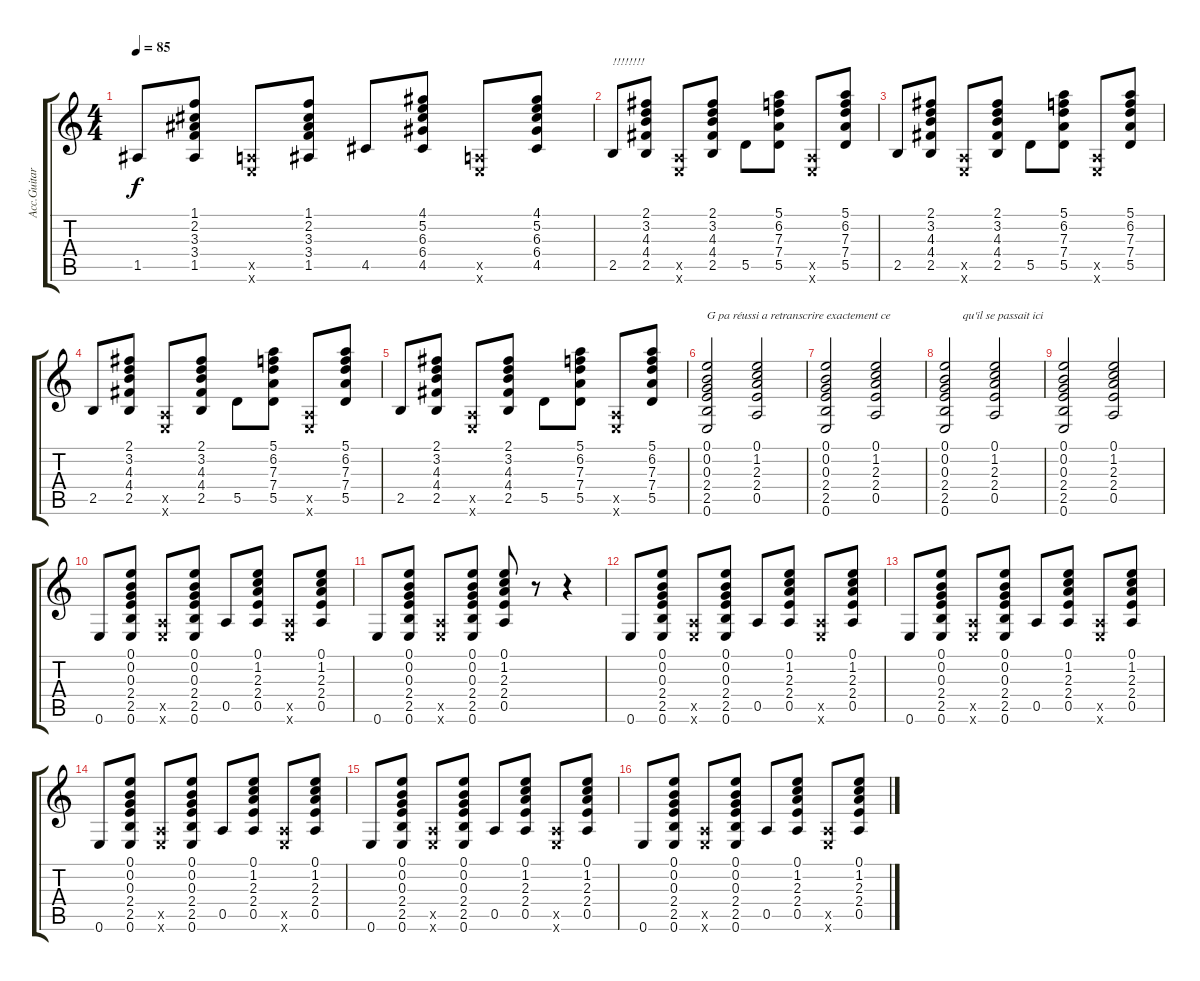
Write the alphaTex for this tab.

\track ("Acc.Guitare" "Acc.Guitar") {instrument acousticguitarsteel}
\staff {score tabs}
\tuning (E4 B3 G3 D3 A2 E2) {hide}
\ts (4 4)
\tempo 85
\clef g2
\ks c
1.5.8{dy f} (1.1 2.2 3.3 3.4 1.5).8 (0.5{x} 0.6{x}).8 (1.1 2.2 3.3 3.4 1.5).8 4.5.8 (4.1 5.2 6.3 6.4 4.5).8 (0.5{x} 0.6{x}).8 (4.1 5.2 6.3 6.4 4.5).8 |
2.5.8{txt "!!!!!!!!"} (2.1 3.2 4.3 4.4 2.5).8 (0.5{x} 0.6{x}).8 (2.1 3.2 4.3 4.4 2.5).8 5.5.8 (5.1 6.2 7.3 7.4 5.5).8 (0.5{x} 0.6{x}).8 (5.1 6.2 7.3 7.4 5.5).8 |
2.5.8 (2.1 3.2 4.3 4.4 2.5).8 (0.5{x} 0.6{x}).8 (2.1 3.2 4.3 4.4 2.5).8 5.5.8 (5.1 6.2 7.3 7.4 5.5).8 (0.5{x} 0.6{x}).8 (5.1 6.2 7.3 7.4 5.5).8 |
2.5.8 (2.1 3.2 4.3 4.4 2.5).8 (0.5{x} 0.6{x}).8 (2.1 3.2 4.3 4.4 2.5).8 5.5.8 (5.1 6.2 7.3 7.4 5.5).8 (0.5{x} 0.6{x}).8 (5.1 6.2 7.3 7.4 5.5).8 |
2.5.8 (2.1 3.2 4.3 4.4 2.5).8 (0.5{x} 0.6{x}).8 (2.1 3.2 4.3 4.4 2.5).8 5.5.8 (5.1 6.2 7.3 7.4 5.5).8 (0.5{x} 0.6{x}).8 (5.1 6.2 7.3 7.4 5.5).8 |
(0.1 0.2 0.3 2.4 2.5 0.6).2{txt "G pa réussi a retranscrire exactement ce "} (0.1 1.2 2.3 2.4 0.5).2 |
(0.1 0.2 0.3 2.4 2.5 0.6).2 (0.1 1.2 2.3 2.4 0.5).2 |
(0.1 0.2 0.3 2.4 2.5 0.6).2{txt "      qu'il se passait ici"} (0.1 1.2 2.3 2.4 0.5).2 |
(0.1 0.2 0.3 2.4 2.5 0.6).2 (0.1 1.2 2.3 2.4 0.5).2 |
0.6.8 (0.1 0.2 0.3 2.4 2.5 0.6).8 (0.5{x} 0.6{x}).8 (0.1 0.2 0.3 2.4 2.5 0.6).8 0.5.8 (0.1 1.2 2.3 2.4 0.5).8 (0.5{x} 0.6{x}).8 (0.1 1.2 2.3 2.4 0.5).8 |
0.6.8 (0.1 0.2 0.3 2.4 2.5 0.6).8 (0.5{x} 0.6{x}).8 (0.1 0.2 0.3 2.4 2.5 0.6).8 (0.1 1.2 2.3 2.4 0.5).8 r.8 r.4 |
0.6.8 (0.1 0.2 0.3 2.4 2.5 0.6).8 (0.5{x} 0.6{x}).8 (0.1 0.2 0.3 2.4 2.5 0.6).8 0.5.8 (0.1 1.2 2.3 2.4 0.5).8 (0.5{x} 0.6{x}).8 (0.1 1.2 2.3 2.4 0.5).8 |
0.6.8 (0.1 0.2 0.3 2.4 2.5 0.6).8 (0.5{x} 0.6{x}).8 (0.1 0.2 0.3 2.4 2.5 0.6).8 0.5.8 (0.1 1.2 2.3 2.4 0.5).8 (0.5{x} 0.6{x}).8 (0.1 1.2 2.3 2.4 0.5).8 |
0.6.8 (0.1 0.2 0.3 2.4 2.5 0.6).8 (0.5{x} 0.6{x}).8 (0.1 0.2 0.3 2.4 2.5 0.6).8 0.5.8 (0.1 1.2 2.3 2.4 0.5).8 (0.5{x} 0.6{x}).8 (0.1 1.2 2.3 2.4 0.5).8 |
0.6.8 (0.1 0.2 0.3 2.4 2.5 0.6).8 (0.5{x} 0.6{x}).8 (0.1 0.2 0.3 2.4 2.5 0.6).8 0.5.8 (0.1 1.2 2.3 2.4 0.5).8 (0.5{x} 0.6{x}).8 (0.1 1.2 2.3 2.4 0.5).8 |
0.6.8 (0.1 0.2 0.3 2.4 2.5 0.6).8 (0.5{x} 0.6{x}).8 (0.1 0.2 0.3 2.4 2.5 0.6).8 0.5.8 (0.1 1.2 2.3 2.4 0.5).8 (0.5{x} 0.6{x}).8 (0.1 1.2 2.3 2.4 0.5).8
